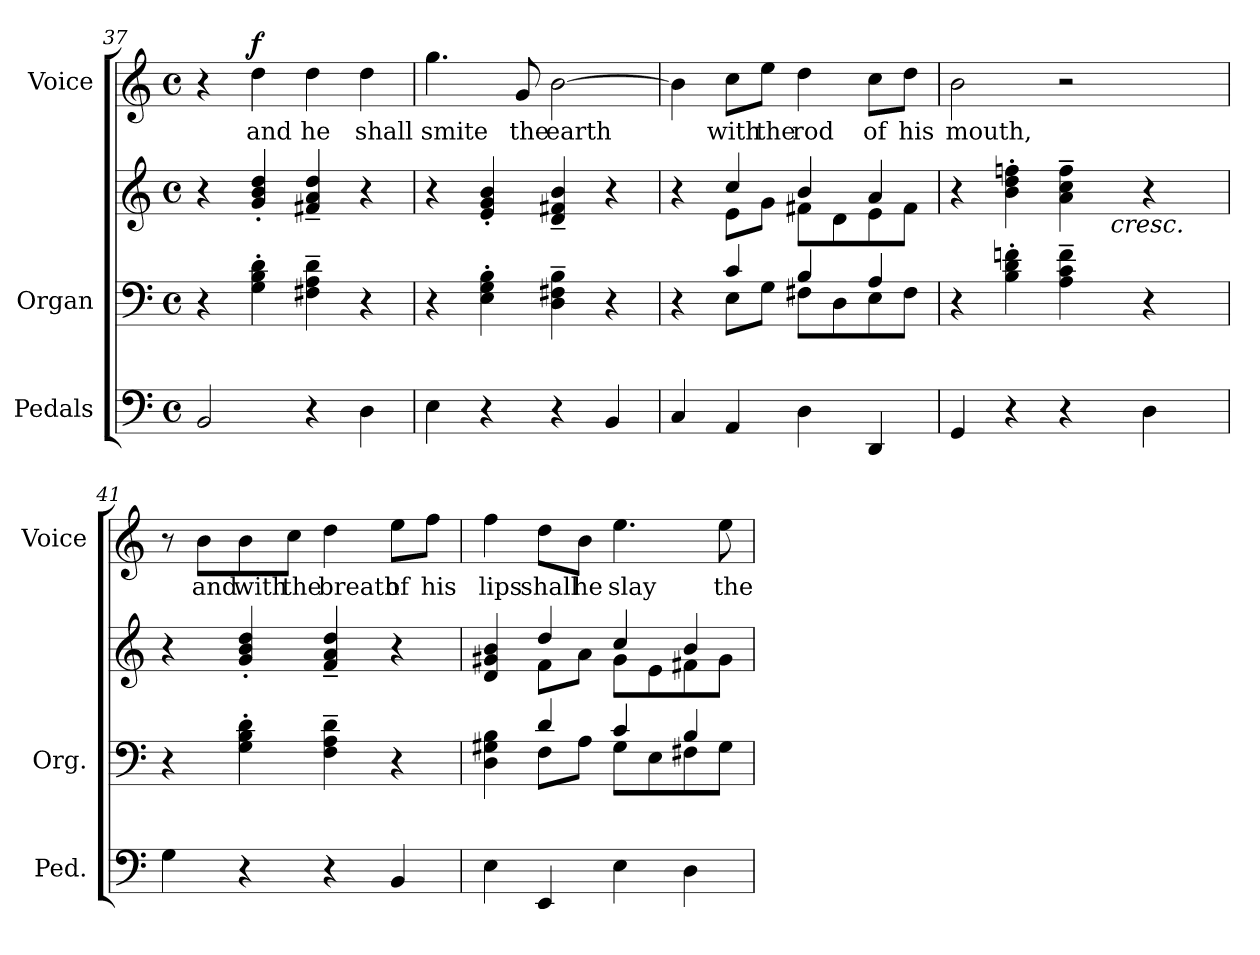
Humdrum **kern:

**kern	**kern	**kern	**kern	**text	**dynam
*part3	*part2	*part2	*part1	*part1	*part1
*staff4	*staff3	*staff2	*staff1	*staff1	*staff1
*I"Pedals	*I"Organ	*	*I"Voice	*	*
*I'Ped.	*I'Org.	*	*I'Voice	*	*
*clefF4	*clefF4	*clefG2	*clefG2	*	*
*k[]	*k[]	*k[]	*k[]	*	*
*C:	*C:	*C:	*C:	*	*
*M4/4	*M4/4	*M4/4	*M4/4	*	*
*met(c)	*met(c)	*met(c)	*met(c)	*	*
=37	=37	=37	=37	=37	=37
2BBi/	4r	4r	4r	.	.
!	!	!	!	!LO:LY:b:color=#000000	!
.	4Gi\' 4Bi' 4di'	4gi/' 4bi' 4ddi'	4ddi\	and	f
!	!	!	!	!LO:LY:b:color=#000000	!
4r	4F#Xi\~ 4Ai~ 4di~	4f#Xi/~ 4ai~ 4ddi~	4ddi\	he	.
!	!	!	!	!LO:LY:b:color=#000000	!
4Di\	4r	4r	4ddi\	shall	.
=38	=38	=38	=38	=38	=38
!	!	!	!	!LO:LY:b:color=#000000	!
4Ei\	4r	4r	4.ggi\	smite	.
4r	4Ei\' 4Gi' 4Bi'	4ei/' 4gi' 4bi'	.	.	.
!	!	!	!	!LO:LY:b:color=#000000	!
.	.	.	8gi/	the	.
!	!	!	!	!LO:LY:b:color=#000000	!
4r	4Di\~ 4F#Xi~ 4Bi~	4di/~ 4f#Xi~ 4bi~	[2bi\	earth	.
4BBi/	4r	4r	.	.	.
=39	=39	=39	=39	=39	=39
*	*^	*^	*	*	*
4Ci/	4r	4ryy	4r	4ryy	4bi\]	.	.
!	!	!	!	!	!	!LO:LY:b:color=#000000	!
4AAi/	4ci/	8Ei\L	4cci/	8ei\L	8cci\L	with	.
!	!	!	!	!	!	!LO:LY:b:color=#000000	!
.	.	8Gi\J	.	8gi\J	8eei\J	the	.
!	!	!	!	!	!	!LO:LY:b:color=#000000	!
4Di\	4Bi/	8F#Xi\L	4bi/	8f#Xi\L	4ddi\	rod	.
.	.	8Di\	.	8di\	.	.	.
!	!	!	!	!	!	!LO:LY:b:color=#000000	!
4DDi/	4Ai/	8Ei\	4ai/	8ei\	8cci\L	of	.
!	!	!	!	!	!	!LO:LY:b:color=#000000	!
.	.	8F#i\J	.	8f#i\J	8ddi\J	his	.
*	*v	*v	*	*	*	*	*
!!LO:LB:g=z
=40	=40	=40	=40	=40	=40	=40
*	*^	*	*	*	*	*
!	!	!	!	!	!	!LO:LY:b:color=#000000	!
*	*v	*v	*	*	*	*	*
4GGi/	4r	4r	2ryy	2bi\	mouth,	.
4r	4Bi\' 4di' 4fni'	4bi\' 4ddi' 4ffni'	.	.	.	.
4r	4Ai\~ 4ci~ 4fi~	4ai\~ 4cci~ 4ffi~	8ryy	2r	.	.
.	.	.	64ryy	.	.	.
.	.	.	256.ryy	.	.	.
!	!	!	!LO:TX:b:i:t=cresc.	!	!	!
.	.	.	4ryy	.	.	.
4Di\	4r	4r	.	.	.	.
.	.	.	16ryy	.	.	.
.	.	.	32ryy	.	.	.
.	.	.	128ryy	.	.	.
.	.	.	512ryy	.	.	.
*	*	*v	*v	*	*	*
=41	=41	=41	=41	=41	=41
4Gi\	4r	4r	8r	.	.
!	!	!	!	!LO:LY:b:color=#000000	!
.	.	.	8bi\L	and	.
!	!	!	!	!LO:LY:b:color=#000000	!
4r	4Gi\' 4Bi' 4di'	4gi/' 4bi' 4ddi'	8bi\	with	.
!	!	!	!	!LO:LY:b:color=#000000	!
.	.	.	8cci\J	the	.
!	!	!	!	!LO:LY:b:color=#000000	!
4r	4Fi\~ 4Ai~ 4di~	4fi/~ 4ai~ 4ddi~	4ddi\	breath	.
!	!	!	!	!LO:LY:b:color=#000000	!
4BBi/	4r	4r	8eei\L	of	.
!	!	!	!	!LO:LY:b:color=#000000	!
.	.	.	8ffi\J	his	.
=42	=42	=42	=42	=42	=42
*	*^	*^	*	*	*
!	!	!	!	!	!	!LO:LY:b:color=#000000	!
4Ei\	4ryy	4Di\ 4G#Xi 4Bi	4di/ 4g#Xi 4bi	4ryy	4ffi\	lips	.
!	!	!	!	!	!	!LO:LY:b:color=#000000	!
4EEi/	4di/	8Fi\L	4ddi/	8fi\L	8ddi\L	shall	.
!	!	!	!	!	!	!LO:LY:b:color=#000000	!
.	.	8Ai\J	.	8ai\J	8bi\J	he	.
!	!	!	!	!	!	!LO:LY:b:color=#000000	!
4Ei\	4ci/	8G#i\L	4cci/	8g#i\L	4.eei\	slay	.
.	.	8Ei\	.	8ei\	.	.	.
4Di\	4Bi/	8F#Xi\	4bi/	8f#Xi\	.	.	.
!	!	!	!	!	!	!LO:LY:b:color=#000000	!
.	.	8G#i\J	.	8g#i\J	8eei\	the	.
*	*v	*v	*	*	*	*	*
*	*	*v	*v	*	*	*
=	=	=	=	=	=
*-	*-	*-	*-	*-	*-
